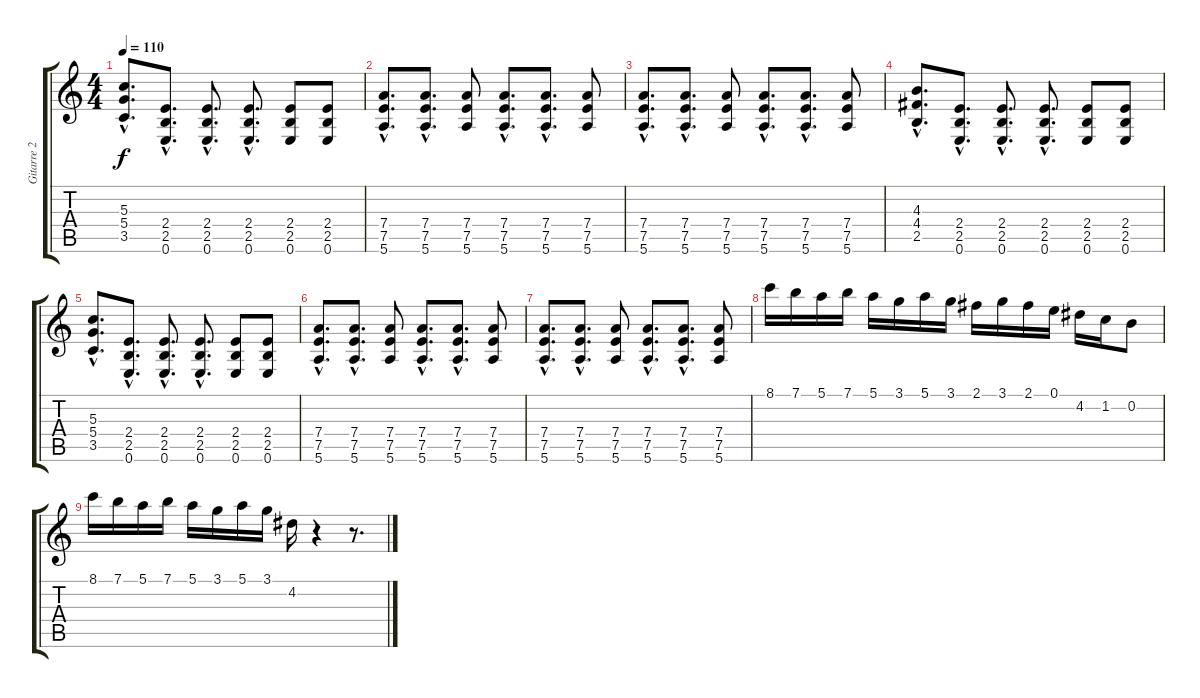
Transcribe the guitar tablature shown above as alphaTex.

\track ("Gitarre 2" "Gitarre 2") {instrument distortionguitar}
\staff {score tabs}
\tuning (E4 B3 G3 D3 A2 E2) {hide}
\ts (4 4)
\tempo 110
\clef g2
\ks c
(5.3{hac} 5.4{hac} 3.5{hac}).8{d dy f} (2.4{hac} 2.5{hac} 0.6{hac}).8{d} (2.4{hac} 2.5{hac} 0.6{hac}).8{d} (2.4{hac} 2.5{hac} 0.6{hac}).8{d} (2.4 2.5 0.6).8 (2.4 2.5 0.6).8 |
(7.4{hac} 7.5{hac} 5.6{hac}).8{d} (7.4{hac} 7.5{hac} 5.6{hac}).8{d} (7.4 7.5 5.6).8 (7.4{hac} 7.5{hac} 5.6{hac}).8{d} (7.4{hac} 7.5{hac} 5.6{hac}).8{d} (7.4 7.5 5.6).8 |
(7.4{hac} 7.5{hac} 5.6{hac}).8{d} (7.4{hac} 7.5{hac} 5.6{hac}).8{d} (7.4 7.5 5.6).8 (7.4{hac} 7.5{hac} 5.6{hac}).8{d} (7.4{hac} 7.5{hac} 5.6{hac}).8{d} (7.4 7.5 5.6).8 |
(4.3{hac} 4.4{hac} 2.5{hac}).8{d} (2.4{hac} 2.5{hac} 0.6{hac}).8{d} (2.4{hac} 2.5{hac} 0.6{hac}).8{d} (2.4{hac} 2.5{hac} 0.6{hac}).8{d} (2.4 2.5 0.6).8 (2.4 2.5 0.6).8 |
(5.3{hac} 5.4{hac} 3.5{hac}).8{d} (2.4{hac} 2.5{hac} 0.6{hac}).8{d} (2.4{hac} 2.5{hac} 0.6{hac}).8{d} (2.4{hac} 2.5{hac} 0.6{hac}).8{d} (2.4 2.5 0.6).8 (2.4 2.5 0.6).8 |
(7.4{hac} 7.5{hac} 5.6{hac}).8{d} (7.4{hac} 7.5{hac} 5.6{hac}).8{d} (7.4 7.5 5.6).8 (7.4{hac} 7.5{hac} 5.6{hac}).8{d} (7.4{hac} 7.5{hac} 5.6{hac}).8{d} (7.4 7.5 5.6).8 |
(7.4{hac} 7.5{hac} 5.6{hac}).8{d} (7.4{hac} 7.5{hac} 5.6{hac}).8{d} (7.4 7.5 5.6).8 (7.4{hac} 7.5{hac} 5.6{hac}).8{d} (7.4{hac} 7.5{hac} 5.6{hac}).8{d} (7.4 7.5 5.6).8 |
8.1.16 7.1.16 5.1.16 7.1.16 5.1.16 3.1.16 5.1.16 3.1.16 2.1.16 3.1.16 2.1.16 0.1.16 4.2.16 1.2.16 0.2.8 |
8.1.16 7.1.16 5.1.16 7.1.16 5.1.16 3.1.16 5.1.16 3.1.16 4.2.16 r.4 r.8{d}
